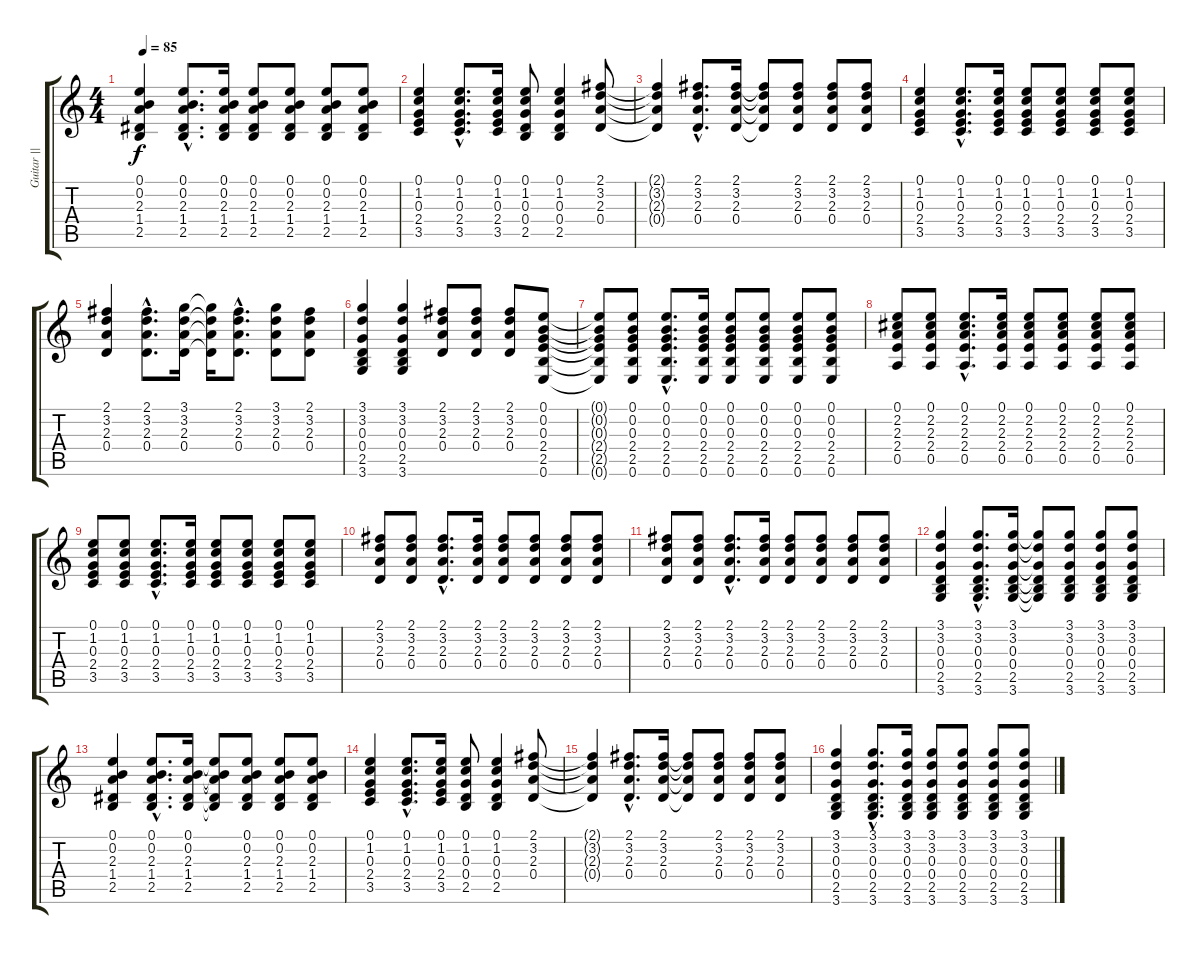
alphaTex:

\track ("Guitar ||" "Guitar ||") {instrument distortionguitar}
\staff {score tabs}
\tuning (E4 B3 G3 D3 A2 E2) {hide}
\ts (4 4)
\tempo 85
\clef g2
\ks c
(0.1 0.2 2.3 1.4 2.5).4{dy f} (0.1{hac} 0.2{hac} 2.3{hac} 1.4{hac} 2.5{hac}).8{d} (0.1 0.2 2.3 1.4 2.5).16 (0.1 0.2 2.3 1.4 2.5).8 (0.1 0.2 2.3 1.4 2.5).8 (0.1 0.2 2.3 1.4 2.5).8 (0.1 0.2 2.3 1.4 2.5).8 |
(0.1 1.2 0.3 2.4 3.5).4 (0.1{hac} 1.2{hac} 0.3{hac} 2.4{hac} 3.5{hac}).8{d} (0.1 1.2 0.3 2.4 3.5).16 (0.1 1.2 0.3 0.4 2.5).8 (0.1 1.2 0.3 0.4 2.5).4 (2.1 3.2 2.3 0.4).8 |
(2.1{t} 3.2{t} 2.3{t} 0.4{t}).4 (2.1{hac} 3.2{hac} 2.3{hac} 0.4{hac}).8{d} (2.1 3.2 2.3 0.4).16 (2.1{t} 3.2{t} 2.3{t} 0.4{t}).8 (2.1 3.2 2.3 0.4).8 (2.1 3.2 2.3 0.4).8 (2.1 3.2 2.3 0.4).8 |
(0.1 1.2 0.3 2.4 3.5).4 (0.1{hac} 1.2{hac} 0.3{hac} 2.4{hac} 3.5{hac}).8{d} (0.1 1.2 0.3 2.4 3.5).16 (0.1 1.2 0.3 2.4 3.5).8 (0.1 1.2 0.3 2.4 3.5).8 (0.1 1.2 0.3 2.4 3.5).8 (0.1 1.2 0.3 2.4 3.5).8 |
(2.1 3.2 2.3 0.4).4 (2.1{hac} 3.2{hac} 2.3{hac} 0.4{hac}).8{d} (3.1 3.2 2.3 0.4).16 (3.1{t} 3.2{t} 2.3{t} 0.4{t}).16 (2.1{hac} 3.2{hac} 2.3{hac} 0.4{hac}).8{d} (3.1 3.2 2.3 0.4).8 (2.1 3.2 2.3 0.4).8 |
(3.1 3.2 0.3 0.4 2.5 3.6).4 (3.1 3.2 0.3 0.4 2.5 3.6).4 (2.1 3.2 2.3 0.4).8 (2.1 3.2 2.3 0.4).8 (2.1 3.2 2.3 0.4).8 (0.1 0.2 0.3 2.4 2.5 0.6).8 |
(0.1{t} 0.2{t} 0.3{t} 2.4{t} 2.5{t} 0.6{t}).8 (0.1 0.2 0.3 2.4 2.5 0.6).8 (0.1{hac} 0.2{hac} 0.3{hac} 2.4{hac} 2.5{hac} 0.6{hac}).8{d} (0.1 0.2 0.3 2.4 2.5 0.6).16 (0.1 0.2 0.3 2.4 2.5 0.6).8 (0.1 0.2 0.3 2.4 2.5 0.6).8 (0.1 0.2 0.3 2.4 2.5 0.6).8 (0.1 0.2 0.3 2.4 2.5 0.6).8 |
(0.1 2.2 2.3 2.4 0.5).8 (0.1 2.2 2.3 2.4 0.5).8 (0.1{hac} 2.2{hac} 2.3{hac} 2.4{hac} 0.5{hac}).8{d} (0.1 2.2 2.3 2.4 0.5).16 (0.1 2.2 2.3 2.4 0.5).8 (0.1 2.2 2.3 2.4 0.5).8 (0.1 2.2 2.3 2.4 0.5).8 (0.1 2.2 2.3 2.4 0.5).8 |
(0.1 1.2 0.3 2.4 3.5).8 (0.1 1.2 0.3 2.4 3.5).8 (0.1{hac} 1.2{hac} 0.3{hac} 2.4{hac} 3.5{hac}).8{d} (0.1 1.2 0.3 2.4 3.5).16 (0.1 1.2 0.3 2.4 3.5).8 (0.1 1.2 0.3 2.4 3.5).8 (0.1 1.2 0.3 2.4 3.5).8 (0.1 1.2 0.3 2.4 3.5).8 |
(2.1 3.2 2.3 0.4).8 (2.1 3.2 2.3 0.4).8 (2.1{hac} 3.2{hac} 2.3{hac} 0.4{hac}).8{d} (2.1 3.2 2.3 0.4).16 (2.1 3.2 2.3 0.4).8 (2.1 3.2 2.3 0.4).8 (2.1 3.2 2.3 0.4).8 (2.1 3.2 2.3 0.4).8 |
(2.1 3.2 2.3 0.4).8 (2.1 3.2 2.3 0.4).8 (2.1{hac} 3.2{hac} 2.3{hac} 0.4{hac}).8{d} (2.1 3.2 2.3 0.4).16 (2.1 3.2 2.3 0.4).8 (2.1 3.2 2.3 0.4).8 (2.1 3.2 2.3 0.4).8 (2.1 3.2 2.3 0.4).8 |
(3.1 3.2 0.3 0.4 2.5 3.6).4 (3.1{hac} 3.2{hac} 0.3{hac} 0.4{hac} 2.5{hac} 3.6{hac}).8{d} (3.1 3.2 0.3 0.4 2.5 3.6).16 (3.1{t} 3.2{t} 0.3{t} 0.4{t} 2.5{t} 3.6{t}).8 (3.1 3.2 0.3 0.4 2.5 3.6).8 (3.1 3.2 0.3 0.4 2.5 3.6).8 (3.1 3.2 0.3 0.4 2.5 3.6).8 |
(0.1 0.2 2.3 1.4 2.5).4 (0.1{hac} 0.2{hac} 2.3{hac} 1.4{hac} 2.5{hac}).8{d} (0.1 0.2 2.3 1.4 2.5).16 (0.1{t} 0.2{t} 2.3{t} 1.4{t} 2.5{t}).8 (0.1 0.2 2.3 1.4 2.5).8 (0.1 0.2 2.3 1.4 2.5).8 (0.1 0.2 2.3 1.4 2.5).8 |
(0.1 1.2 0.3 2.4 3.5).4 (0.1{hac} 1.2{hac} 0.3{hac} 2.4{hac} 3.5{hac}).8{d} (0.1 1.2 0.3 2.4 3.5).16 (0.1 1.2 0.3 0.4 2.5).8 (0.1 1.2 0.3 0.4 2.5).4 (2.1 3.2 2.3 0.4).8 |
(2.1{t} 3.2{t} 2.3{t} 0.4{t}).4 (2.1{hac} 3.2{hac} 2.3{hac} 0.4{hac}).8{d} (2.1 3.2 2.3 0.4).16 (2.1{t} 3.2{t} 2.3{t} 0.4{t}).8 (2.1 3.2 2.3 0.4).8 (2.1 3.2 2.3 0.4).8 (2.1 3.2 2.3 0.4).8 |
(3.1 3.2 0.3 0.4 2.5 3.6).4 (3.1{hac} 3.2{hac} 0.3{hac} 0.4{hac} 2.5{hac} 3.6{hac}).8{d} (3.1 3.2 0.3 0.4 2.5 3.6).16 (3.1 3.2 0.3 0.4 2.5 3.6).8 (3.1 3.2 0.3 0.4 2.5 3.6).8 (3.1 3.2 0.3 0.4 2.5 3.6).8 (3.1 3.2 0.3 0.4 2.5 3.6).8
